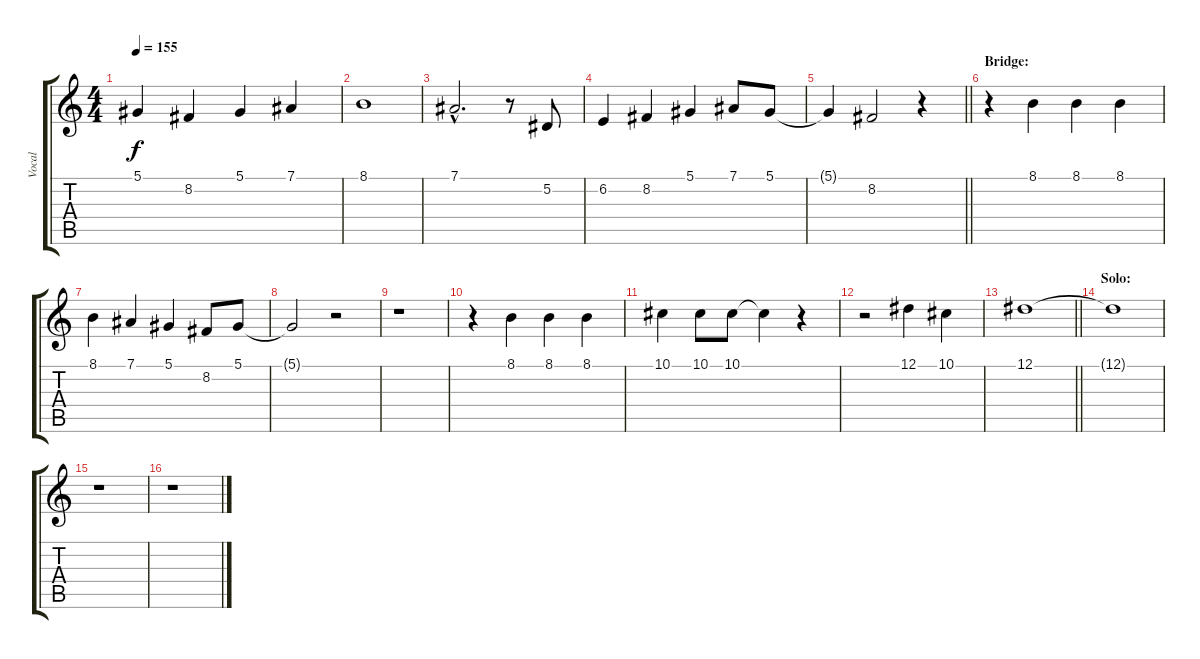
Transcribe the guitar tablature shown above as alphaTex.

\track ("Vocal" "Vocal") {instrument oboe}
\staff {score tabs}
\tuning (Eb4 Bb3 Gb3 Db3 Ab2 Eb2) {hide}
\ts (4 4)
\tempo 155
\clef g2
\ks c
5.1{t}.4{dy f} 8.2.4 5.1.4 7.1.4 |
8.1.1 |
7.1{hac}.2{d} r.8 5.2.8 |
6.2.4 8.2.4 5.1.4 7.1.8 5.1.8 |
\barLineRight lightlight
5.1{t}.4 8.2.2 r.4 |
\section ("" "Bridge:")
r.4 8.1.4 8.1.4 8.1.4 |
8.1.4 7.1.4 5.1.4 8.2.8 5.1.8 |
5.1{t}.2 r.2 |
r.1 |
r.4 8.1.4 8.1.4 8.1.4 |
10.1.4 10.1.8 10.1.8 10.1{t}.4 r.4 |
r.2 12.1.4 10.1.4 |
\barLineRight lightlight
12.1.1 |
\section ("" "Solo:")
12.1{t}.1 |
r.1 |
r.1
